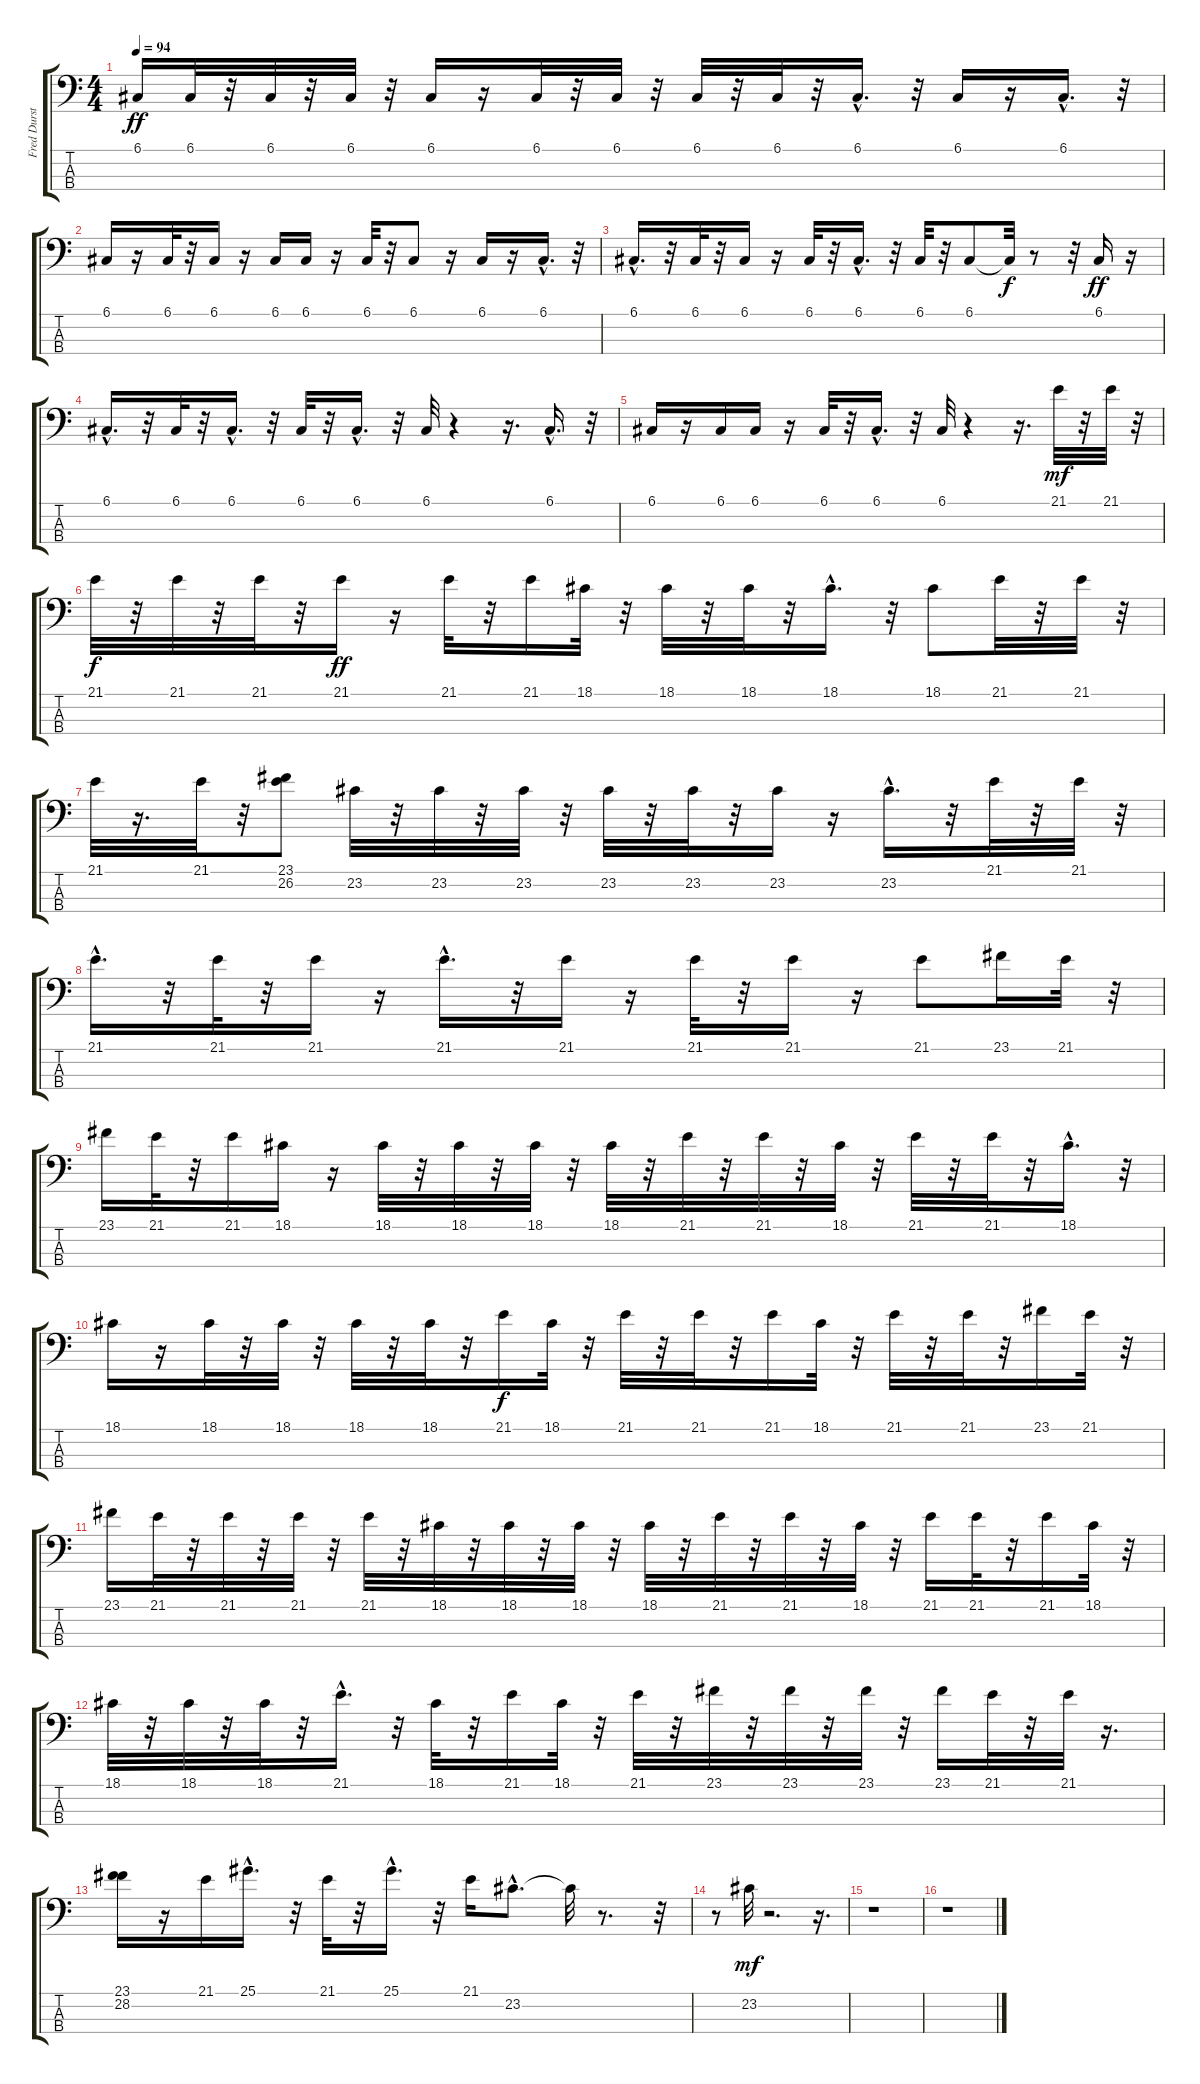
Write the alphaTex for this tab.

\track ("Fred Durst 1" "Fred Durst") {instrument electricgrandpiano}
\staff {score tabs}
\tuning (G2 D2 A1 E1) {hide}
\ts (4 4)
\tempo 94
\clef f4
\ks c
6.1.16{dy ff} 6.1.32 r.32 6.1.32 r.32 6.1.32 r.32 6.1.16 r.16 6.1.32 r.32 6.1.32 r.32 6.1.32 r.32 6.1.32 r.32 6.1{hac}.16{d} r.32 6.1.16 r.16 6.1{hac}.16{d} r.32 |
6.1.16 r.16 6.1.32 r.32 6.1.16 r.16 6.1.16 6.1.16 r.16 6.1.32 r.32 6.1.8 r.16 6.1.16 r.16 6.1{hac}.16{d} r.32 |
6.1{hac}.16{d} r.32 6.1.32 r.32 6.1.16 r.16 6.1.32 r.32 6.1{hac}.16{d} r.32 6.1.32 r.32 6.1.8 6.1{t}.32{dy f} r.8 r.32 6.1.16{dy ff} r.16 |
6.1{hac}.16{d} r.32 6.1.32 r.32 6.1{hac}.16{d} r.32 6.1.32 r.32 6.1{hac}.16{d} r.32 6.1.32 r.4 r.16{d} 6.1{hac}.16{d} r.32 |
6.1.16 r.16 6.1.16 6.1.16 r.16 6.1.32 r.32 6.1{hac}.16{d} r.32 6.1.32 r.4 r.16{d} 21.1.32{dy mf} r.32 21.1.32 r.32 |
21.1.32{dy f} r.32 21.1.32 r.32 21.1.32 r.32 21.1.16{dy ff} r.16 21.1.32 r.32 21.1.16 18.1.32 r.32 18.1.32 r.32 18.1.32 r.32 18.1{hac}.16{d} r.32 18.1.8 21.1.32 r.32 21.1.32 r.32 |
21.1.32 r.16{d} 21.1.32 r.32 (23.1 26.2).8 23.2.32 r.32 23.2.32 r.32 23.2.32 r.32 23.2.32 r.32 23.2.32 r.32 23.2.16 r.16 23.2{hac}.16{d} r.32 21.1.32 r.32 21.1.32 r.32 |
21.1{hac}.16{d} r.32 21.1.32 r.32 21.1.16 r.16 21.1{hac}.16{d} r.32 21.1.16 r.16 21.1.32 r.32 21.1.16 r.16 21.1.8 23.1.16 21.1.32 r.32 |
23.1.16 21.1.32 r.32 21.1.16 18.1.16 r.16 18.1.32 r.32 18.1.32 r.32 18.1.32 r.32 18.1.32 r.32 21.1.32 r.32 21.1.32 r.32 18.1.32 r.32 21.1.32 r.32 21.1.32 r.32 18.1{hac}.16{d} r.32 |
18.1.16 r.16 18.1.32 r.32 18.1.32 r.32 18.1.32 r.32 18.1.32 r.32 21.1.16{dy f} 18.1.32 r.32 21.1.32 r.32 21.1.32 r.32 21.1.16 18.1.32 r.32 21.1.32 r.32 21.1.32 r.32 23.1.16 21.1.32 r.32 |
23.1.16 21.1.32 r.32 21.1.32 r.32 21.1.32 r.32 21.1.32 r.32 18.1.32 r.32 18.1.32 r.32 18.1.32 r.32 18.1.32 r.32 21.1.32 r.32 21.1.32 r.32 18.1.32 r.32 21.1.16 21.1.32 r.32 21.1.16 18.1.32 r.32 |
18.1.32 r.32 18.1.32 r.32 18.1.32 r.32 21.1{hac}.16{d} r.32 18.1.32 r.32 21.1.16 18.1.32 r.32 21.1.32 r.32 23.1.32 r.32 23.1.32 r.32 23.1.32 r.32 23.1.16 21.1.32 r.32 21.1.32 r.16{d} |
(23.1 28.2).16 r.16 21.1.16 25.1{hac}.16{d} r.32 21.1.32 r.32 25.1{hac}.16{d} r.32 21.1.16 23.2{hac}.8{d} 23.2{t}.32 r.8{d} r.32 |
r.8 23.2.32{dy mf} r.2{d} r.16{d} |
r.1 |
r.1
